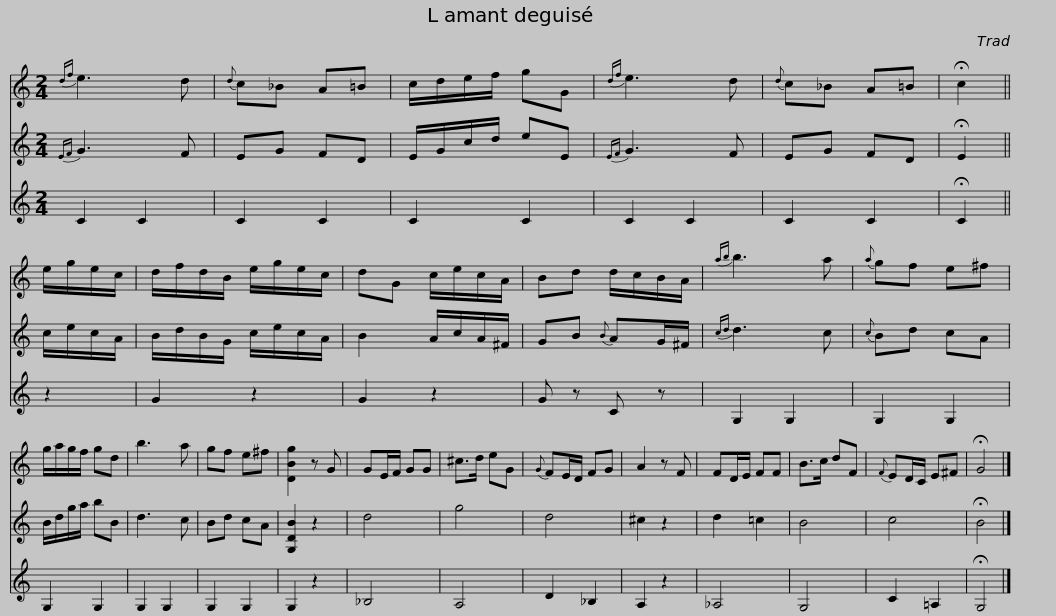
X:1
%%score 1 2 3
L:1/8
M:2/4
I:linebreak $
K:C
V:1 treble
V:2 treble
V:3 treble
V:1
{df} e3 d |{d} c_B A=B | c/d/e/f/ gG |{df} e3 d |{d} c_B A=B | %5
 !fermata!c2 || e/g/e/c/ | d/f/d/B/ e/g/e/c/ |$ dG c/e/c/A/ | Bd d/c/B/A/ | %10
{ab} b3 a |{a} gf e^f | g/a/g/f/ gd | b3 a | gf e^f | %15
 [DBg]2 z G |$ GE/F/ GG | ^c>d eG |{G} FE/D/ FG | A2 z F | %20
 FD/E/ FF | B>c dF |{F} ED/C/ E^F | !fermata!G4 |] %24
V:2
{EF} G3 F | EG FD | E/G/c/d/ eE |{EF} G3 F | EG FD | %5
 !fermata!E2 || c/e/c/A/ | B/d/B/G/ c/e/c/A/ |$ B2 A/c/A/^F/ | GB{B} AG/^F/ | %10
{cd} d3 c |{c} Bd cA | B/d/g/a/ bB | d3 c | Bd cA | %15
 [G,DB]2 z2 |$ d4 | g4 | d4 | ^c2 z2 | %20
 d2 =c2 | B4 | c4 | !fermata!B4 |] %24
V:3
 C2 C2 | C2 C2 | C2 C2 | C2 C2 | C2 C2 | %5
 !fermata!C2 || z2 | G2 z2 |$ G2 z2 | G z C z | %10
 G,2 G,2 | G,2 G,2 | G,2 G,2 | G,2 G,2 | G,2 G,2 | %15
 G,2 z2 |$ _B,4 | A,4 | D2 _B,2 | A,2 z2 | %20
 _A,4 | G,4 | C2 =A,2 | !fermata!G,4 |] %24
